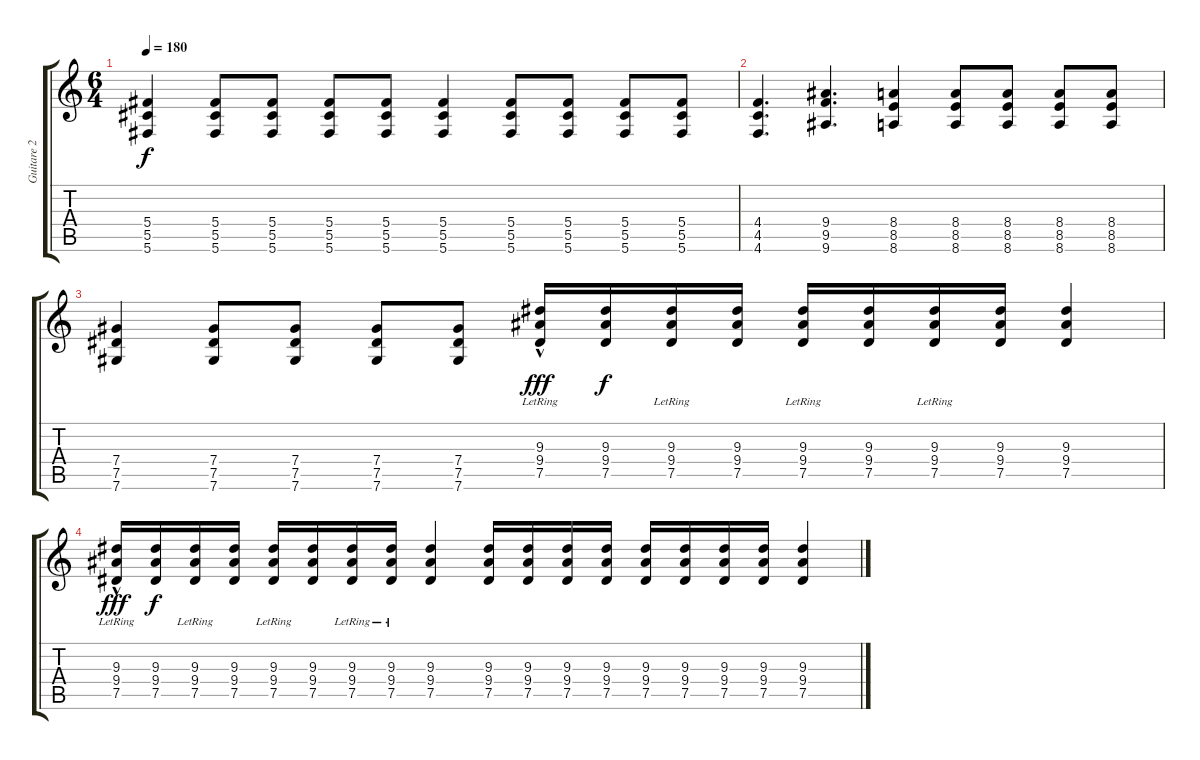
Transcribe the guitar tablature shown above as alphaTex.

\track ("Guitare 2" "Guitare 2") {instrument overdrivenguitar}
\staff {score tabs}
\tuning (Eb4 Bb3 Gb3 Db3 Ab2 Db2) {hide}
\ts (6 4)
\tempo 180
\clef g2
\ks c
(5.4 5.5 5.6).4{dy f} (5.4 5.5 5.6).8 (5.4 5.5 5.6).8 (5.4 5.5 5.6).8 (5.4 5.5 5.6).8 (5.4 5.5 5.6).4 (5.4 5.5 5.6).8 (5.4 5.5 5.6).8 (5.4 5.5 5.6).8 (5.4 5.5 5.6).8 |
(4.4 4.5 4.6).4{d} (9.4 9.5 9.6).4{d} (8.4 8.5 8.6).4 (8.4 8.5 8.6).8 (8.4 8.5 8.6).8 (8.4 8.5 8.6).8 (8.4 8.5 8.6).8 |
(7.4 7.5 7.6).4 (7.4 7.5 7.6).8 (7.4 7.5 7.6).8 (7.4 7.5 7.6).8 (7.4 7.5 7.6).8 (9.3 9.4 7.5{hac lr}).16{dy fff} (9.3 9.4 7.5).16{dy f} (9.3 9.4 7.5{lr}).16 (9.3 9.4 7.5).16{beam split} (9.3 9.4 7.5{lr}).16 (9.3 9.4 7.5).16 (9.3 9.4 7.5{lr}).16 (9.3 9.4 7.5).16 (9.3 9.4 7.5).4 |
(9.3 9.4 7.5{hac lr}).16{dy fff} (9.3 9.4 7.5).16{dy f} (9.3 9.4 7.5{lr}).16 (9.3 9.4 7.5).16{beam split} (9.3 9.4 7.5{lr}).16 (9.3 9.4 7.5).16 (9.3 9.4 7.5{lr}).16 (9.3 9.4 7.5{lr}).16 (9.3 9.4 7.5).4 (9.3 9.4 7.5).16 (9.3 9.4 7.5).16 (9.3 9.4 7.5).16 (9.3 9.4 7.5).16{beam split} (9.3 9.4 7.5).16 (9.3 9.4 7.5).16 (9.3 9.4 7.5).16 (9.3 9.4 7.5).16 (9.3 9.4 7.5).4
